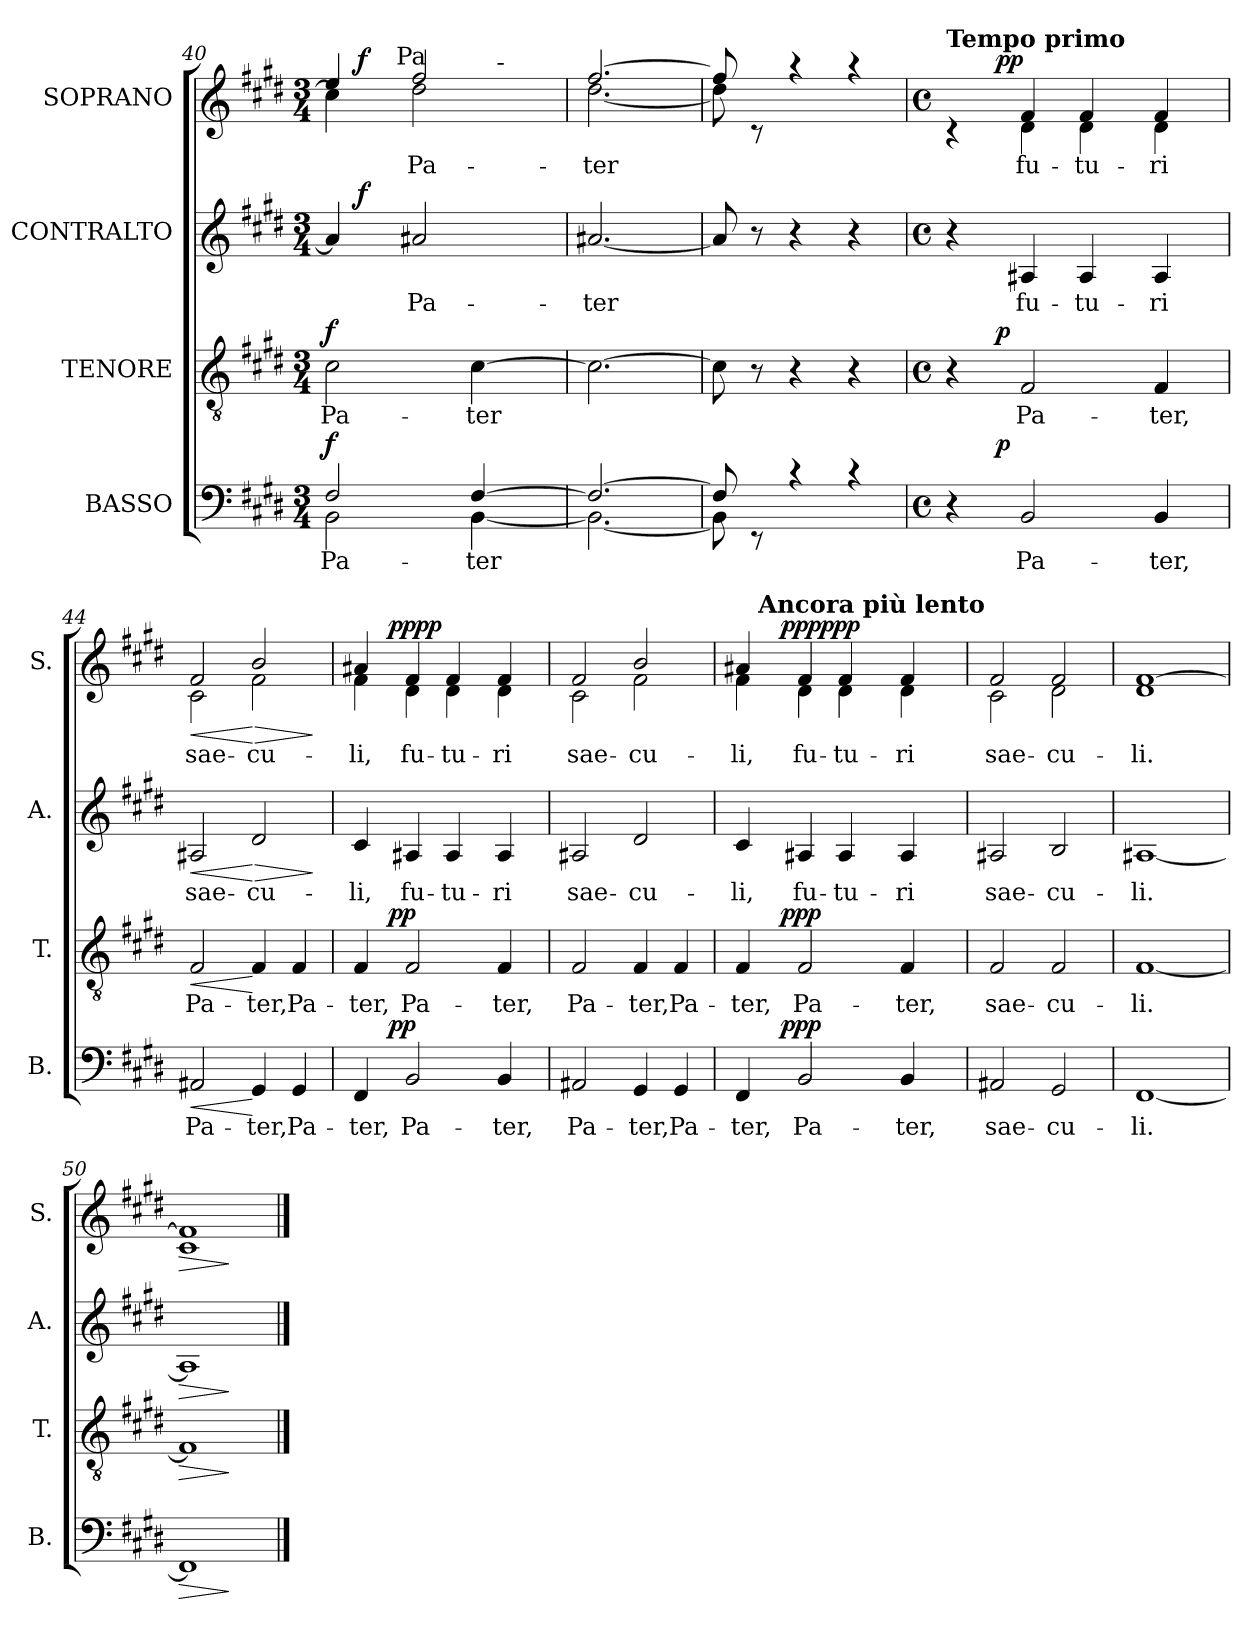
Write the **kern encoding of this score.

**kern	**text	**dynam	**kern	**text	**dynam	**kern	**text	**dynam	**kern	**text	**dynam
*part4	*part4	*part4	*part3	*part3	*part3	*part2	*part2	*part2	*part1	*part1	*part1
*staff4	*staff4	*staff4	*staff3	*staff3	*staff3	*staff2	*staff2	*staff2	*staff1	*staff1	*staff1
*I"BASSO	*	*	*I"TENORE	*	*	*I"CONTRALTO	*	*	*I"SOPRANO	*	*
*I'B.	*	*	*I'T.	*	*	*I'A.	*	*	*I'S.	*	*
*clefF4	*	*	*clefGv2	*	*	*clefG2	*	*	*clefG2	*	*
*k[f#c#g#d#]	*	*	*k[f#c#g#d#]	*	*	*k[f#c#g#d#]	*	*	*k[f#c#g#d#]	*	*
*E:	*	*	*E:	*	*	*E:	*	*	*E:	*	*
*M3/4	*	*	*M3/4	*	*	*M3/4	*	*	*M3/4	*	*
=40	=40	=40	=40	=40	=40	=40	=40	=40	=40	=40	=40
!	!LO:LY:b	!LO:DY:a	!	!LO:LY:b	!LO:DY:a	!	!	!	!	!	!
*^	*	*	*	*	*	*^	*	*	*^	*	*
*	*	*	*	*	*	*	*	*	*	*	*	*^	*	*
*	*	*	*	*	*	*	*	*	*	*	*	*	*^	*	*
*	*	*	*	*	*	*	*	*	*	*	*	*	*	*^	*	*
2F#/	2BB\	Pa-	f	2c#\	Pa-	f	4a#/]	16.ryy	.	.	4ee/	4cc#\]	16.ryy	8..ryy	2ryy	.	.
!	!	!	!	!	!	!	!	!	!	!LO:DY:a	!	!	!	!	!	!	!LO:DY:a
.	.	.	.	.	.	.	.	2ryy	.	f	.	.	2ryy	.	.	.	f
!	!	!	!	!	!	!	!	!	!	!	!	!	!	!LO:TX:a:t=Pa	!	!	!
.	.	.	.	.	.	.	.	.	.	.	.	.	.	2ryy	.	.	.
!	!	!	!	!	!	!	!	!	!LO:LY:b	!	!	!	!	!	!	!LO:LY:b	!
.	.	.	.	.	.	.	2a#X/	.	Pa-	.	2ff#/	2dd#\	.	.	.	Pa-	.
!	!	!LO:LY:b	!	!	!LO:LY:b	!	!	!	!	!	!	!	!	!	!	!	!
[>4F#/	[<4BB\	-ter	.	[>4c#\	-ter	.	.	.	.	.	.	.	.	.	16ryy	.	.
!	!	!	!	!	!	!	!	!	!	!	!	!	!	!	!LO:TX:a:t=-	!	!
.	.	.	.	.	.	.	.	.	.	.	.	.	.	.	8.ryy	.	.
.	.	.	.	.	.	.	.	8ryy	.	.	.	.	8ryy	.	.	.	.
.	.	.	.	.	.	.	.	32ryy	.	.	.	.	32ryy	32ryy	.	.	.
=41	=41	=41	=41	=41	=41	=41	=41	=41	=41	=41	=41	=41	=41	=41	=41	=41	=41
!	!	!	!	!	!	!	!	!	!LO:LY:b	!	!	!	!	!	!	!LO:LY:b	!
*	*	*	*	*	*	*	*v	*v	*	*	*	*	*	*	*	*	*
*	*	*	*	*	*	*	*	*	*	*	*v	*v	*v	*v	*	*
2.F#/_	2.BB\_	.	.	2.c#\_	.	.	[<2.a#X/	-ter	.	[>2.ff#/	[<2.dd#\	-ter	.
=42	=42	=42	=42	=42	=42	=42	=42	=42	=42	=42	=42	=42	=42
8F#/]	8BB\]	.	.	8c#\]	.	.	8a#/]	.	.	8ff#/]	8dd#\]	.	.
8ryy	8rEE	.	.	8r	.	.	8r	.	.	8ryy	8rc	.	.
4rc	2ryy	.	.	4r	.	.	4r	.	.	4raa	2ryy	.	.
4rc	.	.	.	4r	.	.	4r	.	.	4raa	.	.	.
*	*	*	*	*	*	*	*	*	*	*v	*v	*	*
=43	=43	=43	=43	=43	=43	=43	=43	=43	=43	=43	=43	=43
*M4/4	*	*	*	*M4/4	*	*	*M4/4	*	*	*M4/4	*	*
*met(c)	*	*	*	*met(c)	*	*	*met(c)	*	*	*met(c)	*	*
*	*	*	*	*^	*	*	*	*	*	*^	*	*
*	*	*	*	*	*	*	*	*	*	*	*	*^	*	*
!	!	!	!	!	!	!	!	!	!	!	!LO:TX:a:B:t=Tempo primo	!	!	!	!
4r	8.ryy	.	.	4r	8.ryy	.	.	4r	.	.	4ryy	4rc	8.ryy	.	.
!	!	!	!LO:DY:a	!	!	!	!LO:DY:a	!	!	!	!	!	!	!	!LO:DY:a
!	!	!	!	!	!	!	!	!	!	!	!	!	!	!	!LO:DY:n=1:b
.	2ryy	.	p	.	2ryy	.	p	.	.	.	.	.	2ryy	.	p p
!	!	!LO:LY:b	!	!	!	!LO:LY:b	!	!	!LO:LY:b	!	!	!	!	!LO:LY:b	!
2BB/	.	Pa-	.	2F#/	.	Pa-	.	4A#X/	fu-	.	4f#/	4d#\	.	fu-	.
!	!	!	!	!	!	!	!	!	!LO:LY:b	!	!	!	!	!LO:LY:b	!
.	.	.	.	.	.	.	.	4A#/	-tu-	.	4f#/	4d#\	.	-tu-	.
.	4ryy	.	.	.	4ryy	.	.	.	.	.	.	.	4ryy	.	.
!	!	!LO:LY:b	!	!	!	!LO:LY:b	!	!	!LO:LY:b	!	!	!	!	!LO:LY:b	!
4BB/	.	-ter,	.	4F#/	.	-ter,	.	4A#/	-ri	.	4f#/	4d#\	.	-ri	.
.	16ryy	.	.	.	16ryy	.	.	.	.	.	.	.	16ryy	.	.
=44	=44	=44	=44	=44	=44	=44	=44	=44	=44	=44	=44	=44	=44	=44	=44
!	!	!LO:LY:b	!LO:HP:b	!	!	!LO:LY:b	!LO:HP:b	!	!LO:LY:b	!LO:HP:b	!	!	!	!LO:LY:b	!LO:HP:b
*v	*v	*	*	*	*	*	*	*	*	*	*	*v	*v	*	*
*	*	*	*v	*v	*	*	*	*	*	*	*	*	*
2AA#X/	Pa-	<	2F#/	Pa-	<	2A#X/	sae-	<	2f#/	2c#\	sae-	<
!	!LO:LY:b	!	!	!LO:LY:b	!	!	!LO:LY:b	!LO:HP:n=1:b	!	!	!LO:LY:b	!LO:HP:n=1:b
4GG#/	-ter,	[	4F#/	-ter,	[	2d#/	-cu-	[ >	2b/	2f#\	-cu-	[ >
!	!LO:LY:b	!	!	!LO:LY:b	!	!	!	!	!	!	!	!
4GG#/	Pa-	.	4F#/	Pa-	.	.	.	.	.	.	.	.
*	*	*	*	*	*	*	*	*	*v	*v	*	*
.	.	.	.	.	.	.	.	]	.	.	]
!!LO:LB:g=z
=45	=45	=45	=45	=45	=45	=45	=45	=45	=45	=45	=45
!	!LO:LY:b	!	!	!LO:LY:b	!	!	!LO:LY:b	!	!	!LO:LY:b	!
*^	*	*	*^	*	*	*	*	*	*^	*	*
*	*	*	*	*	*	*	*	*	*	*	*	*^	*	*
4FF#/	8.ryy	-ter,	.	4F#/	8.ryy	-ter,	.	4c#/	-li,	.	4a#X/	4f#\	8.ryy	-li,	.
!	!	!	!LO:DY:a	!	!	!	!LO:DY:a	!	!	!	!	!	!	!	!LO:DY:a
!	!	!	!	!	!	!	!	!	!	!	!	!	!	!	!LO:DY:n=1:b
.	2ryy	.	pp	.	2ryy	.	pp	.	.	.	.	.	2ryy	.	pp pp
!	!	!LO:LY:b	!	!	!	!LO:LY:b	!	!	!LO:LY:b	!	!	!	!	!LO:LY:b	!
2BB/	.	Pa-	.	2F#/	.	Pa-	.	4A#X/	fu-	.	4f#/	4d#\	.	fu-	.
!	!	!	!	!	!	!	!	!	!LO:LY:b	!	!	!	!	!LO:LY:b	!
.	.	.	.	.	.	.	.	4A#/	-tu-	.	4f#/	4d#\	.	-tu-	.
.	4ryy	.	.	.	4ryy	.	.	.	.	.	.	.	4ryy	.	.
!	!	!LO:LY:b	!	!	!	!LO:LY:b	!	!	!LO:LY:b	!	!	!	!	!LO:LY:b	!
4BB/	.	-ter,	.	4F#/	.	-ter,	.	4A#/	-ri	.	4f#/	4d#\	.	-ri	.
.	16ryy	.	.	.	16ryy	.	.	.	.	.	.	.	16ryy	.	.
=46	=46	=46	=46	=46	=46	=46	=46	=46	=46	=46	=46	=46	=46	=46	=46
!	!	!LO:LY:b	!	!	!	!LO:LY:b	!	!	!LO:LY:b	!	!	!	!	!LO:LY:b	!
*v	*v	*	*	*	*	*	*	*	*	*	*	*v	*v	*	*
*	*	*	*v	*v	*	*	*	*	*	*	*	*	*
2AA#X/	Pa-	.	2F#/	Pa-	.	2A#X/	sae-	.	2f#/	2c#\	sae-	.
!	!LO:LY:b	!	!	!LO:LY:b	!	!	!LO:LY:b	!	!	!	!LO:LY:b	!
4GG#/	-ter,	.	4F#/	-ter,	.	2d#/	-cu-	.	2b/	2f#\	-cu-	.
!	!LO:LY:b	!	!	!LO:LY:b	!	!	!	!	!	!	!	!
4GG#/	Pa-	.	4F#/	Pa-	.	.	.	.	.	.	.	.
*	*	*	*	*	*	*	*	*	*v	*v	*	*
=47	=47	=47	=47	=47	=47	=47	=47	=47	=47	=47	=47
!	!LO:LY:b	!	!	!LO:LY:b	!	!	!LO:LY:b	!	!	!LO:LY:b	!
*^	*	*	*^	*	*	*	*	*	*^	*	*
*	*	*	*	*	*	*	*	*	*	*	*	*^	*	*
*	*	*	*	*	*	*	*	*	*	*	*	*	*^	*	*
4FF#/	8.ryy	-ter,	.	4F#/	8.ryy	-ter,	.	4c#/	-li,	.	4a#X/	4f#\	8.ryy	16.ryy	-li,	.
!	!	!	!	!	!	!	!	!	!	!	!	!	!	!LO:TX:a:B:t=Ancora più lento	!	!
.	.	.	.	.	.	.	.	.	.	.	.	.	.	2ryy	.	.
!	!	!	!LO:DY:a	!	!	!	!LO:DY:a	!	!	!	!	!	!	!	!	!LO:DY:a
!	!	!	!	!	!	!	!	!	!	!	!	!	!	!	!	!LO:DY:n=1:b
.	2ryy	.	ppp	.	2ryy	.	ppp	.	.	.	.	.	2ryy	.	.	ppp ppp
!	!	!LO:LY:b	!	!	!	!LO:LY:b	!	!	!LO:LY:b	!	!	!	!	!	!LO:LY:b	!
2BB/	.	Pa-	.	2F#/	.	Pa-	.	4A#X/	fu-	.	4f#/	4d#\	.	.	fu-	.
!	!	!	!	!	!	!	!	!	!LO:LY:b	!	!	!	!	!	!LO:LY:b	!
.	.	.	.	.	.	.	.	4A#/	-tu-	.	4f#/	4d#\	.	.	-tu-	.
.	.	.	.	.	.	.	.	.	.	.	.	.	.	4ryy	.	.
.	4ryy	.	.	.	4ryy	.	.	.	.	.	.	.	4ryy	.	.	.
!	!	!LO:LY:b	!	!	!	!LO:LY:b	!	!	!LO:LY:b	!	!	!	!	!	!LO:LY:b	!
4BB/	.	-ter,	.	4F#/	.	-ter,	.	4A#/	-ri	.	4f#/	4d#\	.	.	-ri	.
.	.	.	.	.	.	.	.	.	.	.	.	.	.	8ryy	.	.
.	16ryy	.	.	.	16ryy	.	.	.	.	.	.	.	16ryy	.	.	.
.	.	.	.	.	.	.	.	.	.	.	.	.	.	32ryy	.	.
=48	=48	=48	=48	=48	=48	=48	=48	=48	=48	=48	=48	=48	=48	=48	=48	=48
!	!	!LO:LY:b	!	!	!	!LO:LY:b	!	!	!LO:LY:b	!	!	!	!	!	!LO:LY:b	!
*v	*v	*	*	*	*	*	*	*	*	*	*	*v	*v	*v	*	*
*	*	*	*v	*v	*	*	*	*	*	*	*	*	*
2AA#X/	sae-	.	2F#/	sae-	.	2A#X/	sae-	.	2f#/	2c#\	sae-	.
!	!LO:LY:b	!	!	!LO:LY:b	!	!	!LO:LY:b	!	!	!	!LO:LY:b	!
2GG#/	-cu-	.	2F#/	-cu-	.	2B/	-cu-	.	2f#/	2d#\	-cu-	.
=49	=49	=49	=49	=49	=49	=49	=49	=49	=49	=49	=49	=49
!	!LO:LY:b	!	!	!LO:LY:b	!	!	!LO:LY:b	!	!	!	!LO:LY:b	!
*	*	*	*	*	*	*	*	*	*v	*v	*	*
[<1FF#	-li.	.	[<1F#	-li.	.	[<1A#X	-li.	.	1d# [>1f#	-li.	.
=50	=50	=50	=50	=50	=50	=50	=50	=50	=50	=50	=50
!	!	!LO:HP:b	!	!	!LO:HP:b	!	!	!LO:HP:b	!	!	!LO:HP:b
1FF#]	.	>	1F#]	.	>	1A#]	.	>	1c# 1f#]	.	>
.	.	]	.	.	]	.	.	]	.	.	]
==	==	==	==	==	==	==	==	==	==	==	==
*-	*-	*-	*-	*-	*-	*-	*-	*-	*-	*-	*-
